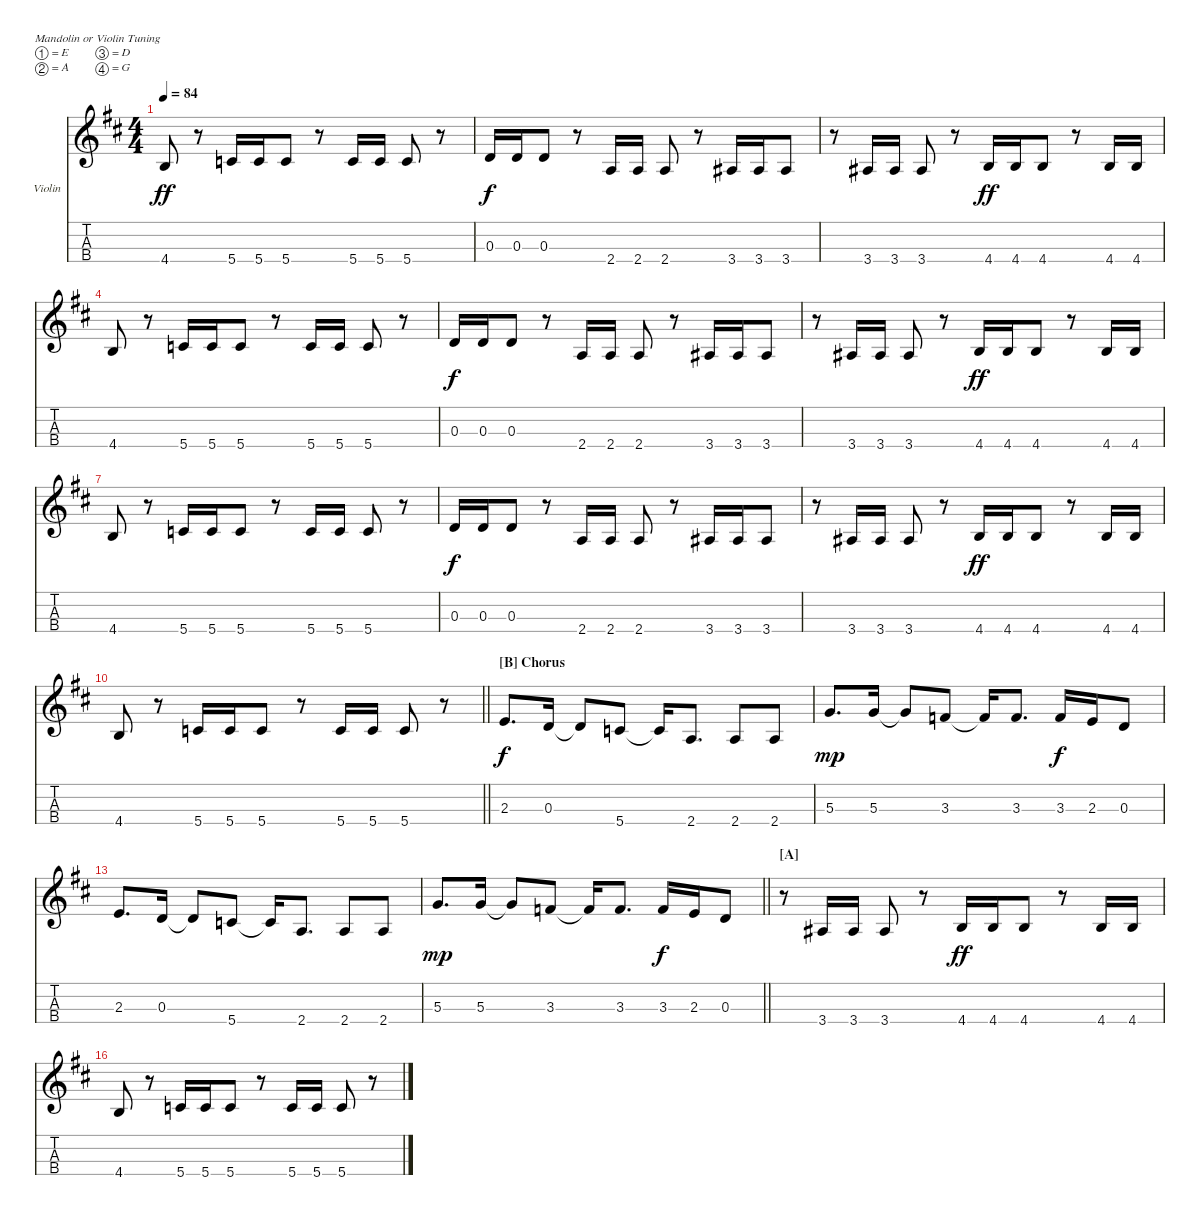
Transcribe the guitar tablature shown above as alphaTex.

\bracketExtendMode nobrackets
\firstSystemTrackNameOrientation horizontal
\otherSystemsTrackNameOrientation horizontal
\defaultBarNumberDisplay FirstOfSystem
\track ("Violin" "Violin") {instrument violin}
\staff {score tabs}
\tuning (E5 A4 D4 G3)
\ts (4 4)
\tempo 84
\clef g2
\scale
0.235639
\ks d
4.4.8{dy ff} r.8 5.4.16 5.4.16 5.4.8 r.8 5.4.16 5.4.16 5.4.8 r.8 |
\scale
0.263775 0.3.16{dy f} 0.3.16 0.3.8 r.8 2.4.16 2.4.16 2.4.8 r.8 3.4.16 3.4.16 3.4.8 |
\scale
0.264947 r.8 3.4.16 3.4.16 3.4.8 r.8 4.4.16{dy ff} 4.4.16 4.4.8 r.8 4.4.16 4.4.16 |
\scale
0.235639 4.4.8 r.8 5.4.16 5.4.16 5.4.8 r.8 5.4.16 5.4.16 5.4.8 r.8 |
\scale
0.256556 0.3.16{dy f} 0.3.16 0.3.8 r.8 2.4.16 2.4.16 2.4.8 r.8 3.4.16 3.4.16 3.4.8 |
\scale
0.257697 r.8 3.4.16 3.4.16 3.4.8 r.8 4.4.16{dy ff} 4.4.16 4.4.8 r.8 4.4.16 4.4.16 |
\scale
0.22919 4.4.8 r.8 5.4.16 5.4.16 5.4.8 r.8 5.4.16 5.4.16 5.4.8 r.8 |
\scale
0.256556 0.3.16{dy f} 0.3.16 0.3.8 r.8 2.4.16 2.4.16 2.4.8 r.8 3.4.16 3.4.16 3.4.8 |
\scale
0.28005 r.8 3.4.16 3.4.16 3.4.8 r.8 4.4.16{dy ff} 4.4.16 4.4.8 r.8 4.4.16 4.4.16 |
\scale
0.249071
\barLineRight lightlight
4.4.8 r.8 5.4.16 5.4.16 5.4.8 r.8 5.4.16 5.4.16 5.4.8 r.8 |
\section ("B" "Chorus")
\scale
0.232962 2.3.8{d dy f} 0.3.16 0.3{t}.8 5.4.8 5.4{t}.16 2.4.8{d} 2.4.8 2.4.8 |
\scale
0.237918 5.3.8{d dy mp} 5.3.16 5.3{t}.8 3.3.8 3.3{t}.16 3.3.8{d} 3.3.16{dy f} 2.3.16 0.3.8 |
\scale
0.232962 2.3.8{d} 0.3.16 0.3{t}.8 5.4.8 5.4{t}.16 2.4.8{d} 2.4.8 2.4.8 |
\scale
0.237918
\barLineRight lightlight
5.3.8{d dy mp} 5.3.16 5.3{t}.8 3.3.8 3.3{t}.16 3.3.8{d} 3.3.16{dy f} 2.3.16 0.3.8 |
\section ("A" "")
\scale
0.28005 r.8 3.4.16 3.4.16 3.4.8 r.8 4.4.16{dy ff} 4.4.16 4.4.8 r.8 4.4.16 4.4.16 |
\scale
0.249071 4.4.8 r.8 5.4.16 5.4.16 5.4.8 r.8 5.4.16 5.4.16 5.4.8 r.8
